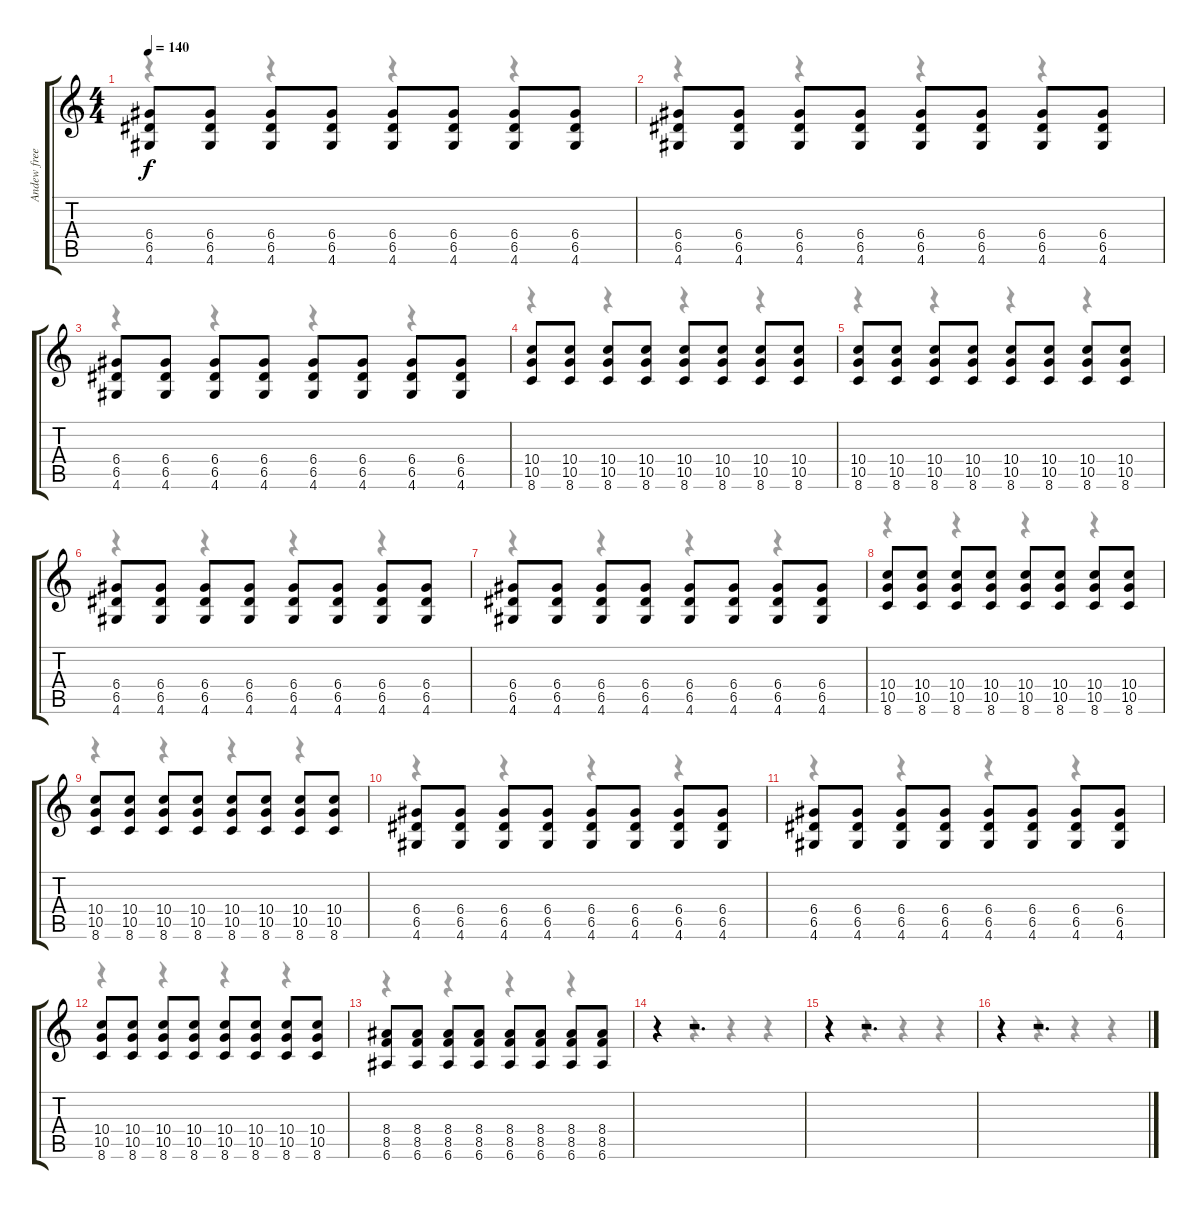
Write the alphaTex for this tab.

\track ("Andew freeman " "Andew free") {instrument distortionguitar}
\staff {score tabs}
\tuning (E4 B3 G3 D3 A2 E2) {hide}
\voice
\ts (4 4)
\tempo 140
\clef g2
\ks c
(6.4 6.5 4.6).8{dy f} (6.4 6.5 4.6).8 (6.4 6.5 4.6).8 (6.4 6.5 4.6).8 (6.4 6.5 4.6).8 (6.4 6.5 4.6).8 (6.4 6.5 4.6).8 (6.4 6.5 4.6).8 |
(6.4 6.5 4.6).8 (6.4 6.5 4.6).8 (6.4 6.5 4.6).8 (6.4 6.5 4.6).8 (6.4 6.5 4.6).8 (6.4 6.5 4.6).8 (6.4 6.5 4.6).8 (6.4 6.5 4.6).8 |
(6.4 6.5 4.6).8 (6.4 6.5 4.6).8 (6.4 6.5 4.6).8 (6.4 6.5 4.6).8 (6.4 6.5 4.6).8 (6.4 6.5 4.6).8 (6.4 6.5 4.6).8 (6.4 6.5 4.6).8 |
(10.4 10.5 8.6).8 (10.4 10.5 8.6).8 (10.4 10.5 8.6).8 (10.4 10.5 8.6).8 (10.4 10.5 8.6).8 (10.4 10.5 8.6).8 (10.4 10.5 8.6).8 (10.4 10.5 8.6).8 |
(10.4 10.5 8.6).8 (10.4 10.5 8.6).8 (10.4 10.5 8.6).8 (10.4 10.5 8.6).8 (10.4 10.5 8.6).8 (10.4 10.5 8.6).8 (10.4 10.5 8.6).8 (10.4 10.5 8.6).8 |
(6.4 6.5 4.6).8 (6.4 6.5 4.6).8 (6.4 6.5 4.6).8 (6.4 6.5 4.6).8 (6.4 6.5 4.6).8 (6.4 6.5 4.6).8 (6.4 6.5 4.6).8 (6.4 6.5 4.6).8 |
(6.4 6.5 4.6).8 (6.4 6.5 4.6).8 (6.4 6.5 4.6).8 (6.4 6.5 4.6).8 (6.4 6.5 4.6).8 (6.4 6.5 4.6).8 (6.4 6.5 4.6).8 (6.4 6.5 4.6).8 |
(10.4 10.5 8.6).8 (10.4 10.5 8.6).8 (10.4 10.5 8.6).8 (10.4 10.5 8.6).8 (10.4 10.5 8.6).8 (10.4 10.5 8.6).8 (10.4 10.5 8.6).8 (10.4 10.5 8.6).8 |
(10.4 10.5 8.6).8 (10.4 10.5 8.6).8 (10.4 10.5 8.6).8 (10.4 10.5 8.6).8 (10.4 10.5 8.6).8 (10.4 10.5 8.6).8 (10.4 10.5 8.6).8 (10.4 10.5 8.6).8 |
(6.4 6.5 4.6).8 (6.4 6.5 4.6).8 (6.4 6.5 4.6).8 (6.4 6.5 4.6).8 (6.4 6.5 4.6).8 (6.4 6.5 4.6).8 (6.4 6.5 4.6).8 (6.4 6.5 4.6).8 |
(6.4 6.5 4.6).8 (6.4 6.5 4.6).8 (6.4 6.5 4.6).8 (6.4 6.5 4.6).8 (6.4 6.5 4.6).8 (6.4 6.5 4.6).8 (6.4 6.5 4.6).8 (6.4 6.5 4.6).8 |
(10.4 10.5 8.6).8 (10.4 10.5 8.6).8 (10.4 10.5 8.6).8 (10.4 10.5 8.6).8 (10.4 10.5 8.6).8 (10.4 10.5 8.6).8 (10.4 10.5 8.6).8 (10.4 10.5 8.6).8 |
(8.4 8.5 6.6).8 (8.4 8.5 6.6).8 (8.4 8.5 6.6).8 (8.4 8.5 6.6).8 (8.4 8.5 6.6).8 (8.4 8.5 6.6).8 (8.4 8.5 6.6).8 (8.4 8.5 6.6).8 |
r.4 r.2{d} |
r.4 r.2{d} |
r.4 r.2{d}
\voice
\clef g2
\ottava regular
\simile none
\ks c
r.4{dy f} r.4 r.4 r.4 |
r.4 r.4 r.4 r.4 |
r.4 r.4 r.4 r.4 |
r.4 r.4 r.4 r.4 |
r.4 r.4 r.4 r.4 |
r.4 r.4 r.4 r.4 |
r.4 r.4 r.4 r.4 |
r.4 r.4 r.4 r.4 |
r.4 r.4 r.4 r.4 |
r.4 r.4 r.4 r.4 |
r.4 r.4 r.4 r.4 |
r.4 r.4 r.4 r.4 |
r.4 r.4 r.4 r.4 |
r.4 r.4 r.4 r.4 |
r.4 r.4 r.4 r.4 |
r.4 r.4 r.4 r.4
